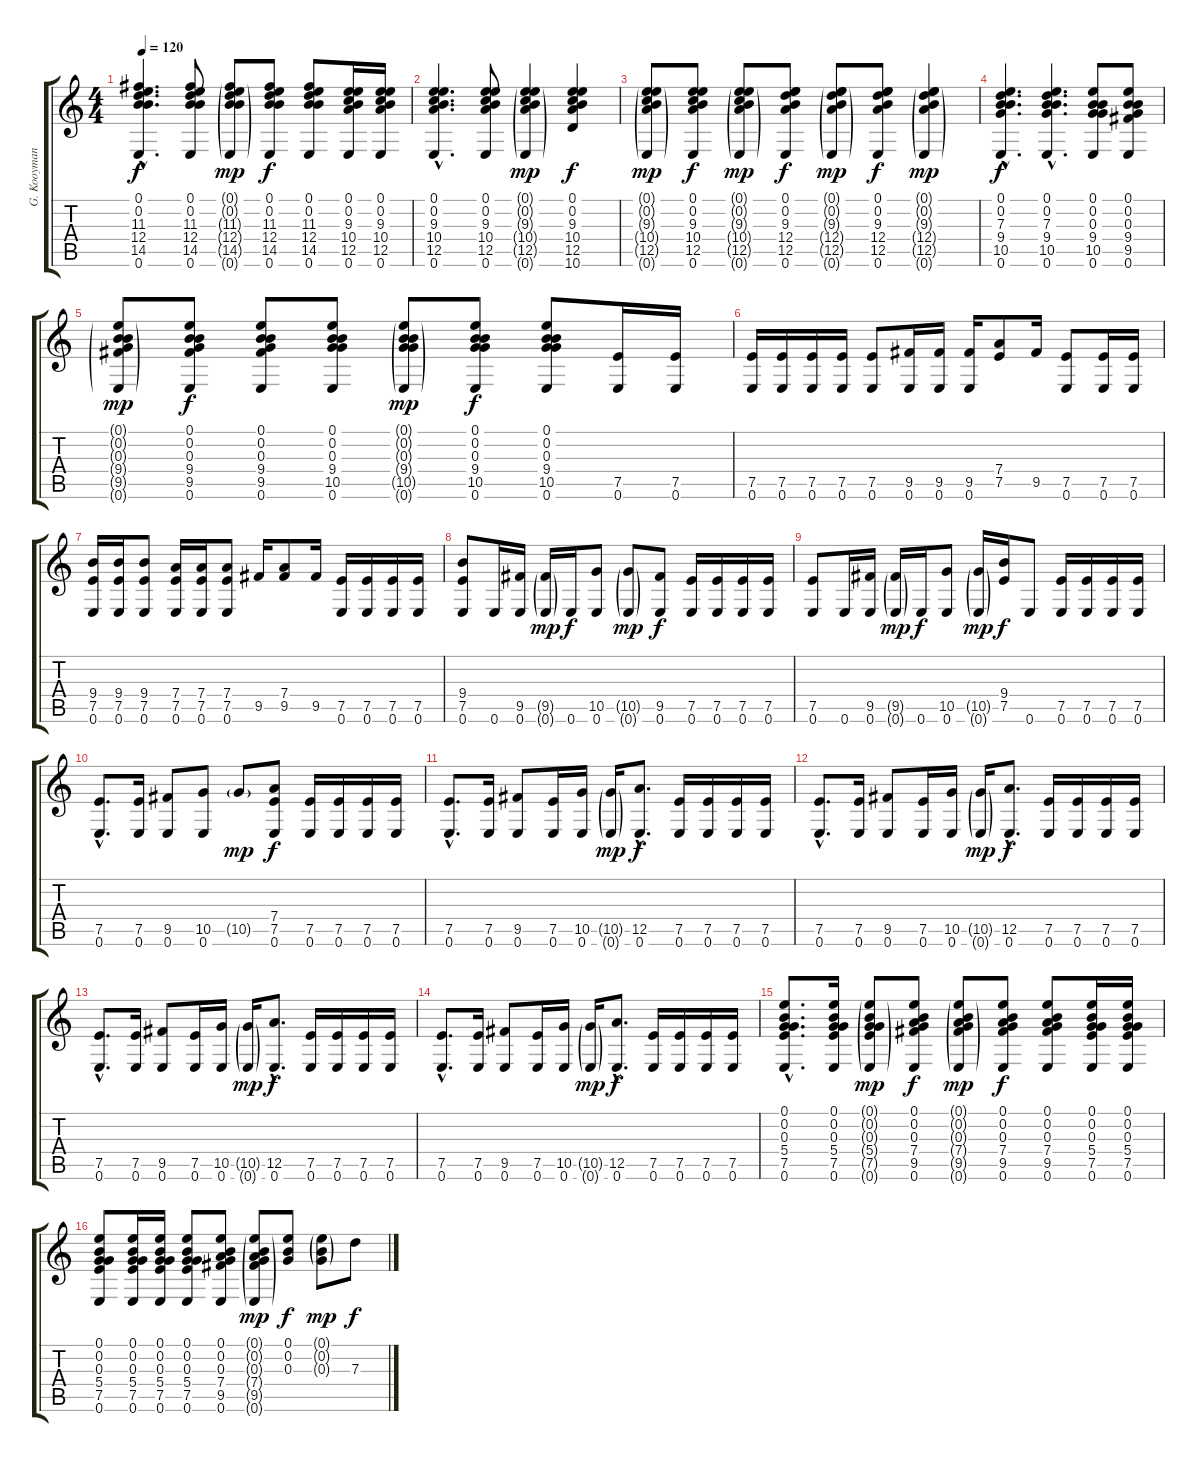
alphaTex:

\track ("G. Kooymans" "G. Kooyman") {instrument acousticguitarnylon}
\staff {score tabs}
\tuning (E4 B3 G3 D3 A2 E2) {hide}
\ts (4 4)
\tempo 120
\clef g2
\ks c
(0.1{hac} 0.2{hac} 11.3{hac} 12.4{hac} 14.5{hac} 0.6{hac}).4{d dy f} (0.1 0.2 11.3 12.4 14.5 0.6).8 (0.1{g} 0.2{g} 11.3{g} 12.4{g} 14.5{g} 0.6{g}).8{dy mp} (0.1 0.2 11.3 12.4 14.5 0.6).8{dy f} (0.1 0.2 11.3 12.4 14.5 0.6).8 (0.1 0.2 9.3 10.4 12.5 0.6).16 (0.1 0.2 9.3 10.4 12.5 0.6).16 |
(0.1{hac} 0.2{hac} 9.3{hac} 10.4{hac} 12.5{hac} 0.6{hac}).4{d} (0.1 0.2 9.3 10.4 12.5 0.6).8 (0.1{g} 0.2{g} 9.3{g} 10.4{g} 12.5{g} 0.6{g}).4{dy mp} (0.1 0.2 9.3 10.4 12.5 10.6).4{dy f} |
(0.1{g} 0.2{g} 9.3{g} 10.4{g} 12.5{g} 0.6{g}).8{dy mp} (0.1 0.2 9.3 10.4 12.5 0.6).8{dy f} (0.1{g} 0.2{g} 9.3{g} 10.4{g} 12.5{g} 0.6{g}).8{dy mp} (0.1 0.2 9.3 12.4 12.5 0.6).8{dy f} (0.1{g} 0.2{g} 9.3{g} 12.4{g} 12.5{g} 0.6{g}).8{dy mp} (0.1 0.2 9.3 12.4 12.5 0.6).8{dy f} (0.1{g} 0.2{g} 9.3{g} 12.4{g} 12.5{g} 0.6{g}).4{dy mp} |
(0.1{hac} 0.2{hac} 7.3{hac} 9.4{hac} 10.5{hac} 0.6{hac}).4{d dy f} (0.1{hac} 0.2{hac} 7.3{hac} 9.4{hac} 10.5{hac} 0.6{hac}).4{d} (0.1 0.2 0.3 9.4 10.5 0.6).8 (0.1 0.2 0.3 9.4 9.5 0.6).8 |
(0.1{g} 0.2{g} 0.3{g} 9.4{g} 9.5{g} 0.6{g}).8{dy mp} (0.1 0.2 0.3 9.4 9.5 0.6).8{dy f} (0.1 0.2 0.3 9.4 9.5 0.6).8 (0.1 0.2 0.3 9.4 10.5 0.6).8 (0.1{g} 0.2{g} 0.3{g} 9.4{g} 10.5{g} 0.6{g}).8{dy mp} (0.1 0.2 0.3 9.4 10.5 0.6).8{dy f} (0.1 0.2 0.3 9.4 10.5 0.6).8 (7.5 0.6).16 (7.5 0.6).16 |
(7.5 0.6).16 (7.5 0.6).16 (7.5 0.6).16 (7.5 0.6).16 (7.5 0.6).8 (9.5 0.6).16 (9.5 0.6).16 (9.5 0.6).16 (7.4 7.5).8 9.5.16 (7.5 0.6).8 (7.5 0.6).16 (7.5 0.6).16 |
(9.4 7.5 0.6).16 (9.4 7.5 0.6).16 (9.4 7.5 0.6).8 (7.4 7.5 0.6).16 (7.4 7.5 0.6).16 (7.4 7.5 0.6).8 9.5.16 (7.4 9.5).8 9.5.16 (7.5 0.6).16 (7.5 0.6).16 (7.5 0.6).16 (7.5 0.6).16 |
(9.4 7.5 0.6).8 0.6.16 (9.5 0.6).16 (9.5{g} 0.6{g}).16{dy mp} 0.6.16{dy f} (10.5 0.6).8 (10.5{g} 0.6{g}).8{dy mp} (9.5 0.6).8{dy f} (7.5 0.6).16 (7.5 0.6).16 (7.5 0.6).16 (7.5 0.6).16 |
(7.5 0.6).8 0.6.16 (9.5 0.6).16 (9.5{g} 0.6{g}).16{dy mp} 0.6.16{dy f} (10.5 0.6).8 (10.5{g} 0.6{g}).16{dy mp} (9.4 7.5).16{dy f} 0.6.8 (7.5 0.6).16 (7.5 0.6).16 (7.5 0.6).16 (7.5 0.6).16 |
(7.5{hac} 0.6{hac}).8{d} (7.5 0.6).16 (9.5 0.6).8 (10.5 0.6).8 10.5{g}.8{dy mp} (7.4 7.5 0.6).8{dy f} (7.5 0.6).16 (7.5 0.6).16 (7.5 0.6).16 (7.5 0.6).16 |
(7.5{hac} 0.6{hac}).8{d} (7.5 0.6).16 (9.5 0.6).8 (7.5 0.6).16 (10.5 0.6).16 (10.5{g} 0.6{g}).16{dy mp} (12.5{hac} 0.6{hac}).8{d dy f} (7.5 0.6).16 (7.5 0.6).16 (7.5 0.6).16 (7.5 0.6).16 |
(7.5{hac} 0.6{hac}).8{d} (7.5 0.6).16 (9.5 0.6).8 (7.5 0.6).16 (10.5 0.6).16 (10.5{g} 0.6{g}).16{dy mp} (12.5{hac} 0.6{hac}).8{d dy f} (7.5 0.6).16 (7.5 0.6).16 (7.5 0.6).16 (7.5 0.6).16 |
(7.5{hac} 0.6{hac}).8{d} (7.5 0.6).16 (9.5 0.6).8 (7.5 0.6).16 (10.5 0.6).16 (10.5{g} 0.6{g}).16{dy mp} (12.5{hac} 0.6{hac}).8{d dy f} (7.5 0.6).16 (7.5 0.6).16 (7.5 0.6).16 (7.5 0.6).16 |
(7.5{hac} 0.6{hac}).8{d} (7.5 0.6).16 (9.5 0.6).8 (7.5 0.6).16 (10.5 0.6).16 (10.5{g} 0.6{g}).16{dy mp} (12.5{hac} 0.6{hac}).8{d dy f} (7.5 0.6).16 (7.5 0.6).16 (7.5 0.6).16 (7.5 0.6).16 |
(0.1{hac} 0.2{hac} 0.3{hac} 5.4{hac} 7.5{hac} 0.6{hac}).8{d} (0.1 0.2 0.3 5.4 7.5 0.6).16 (0.1{g} 0.2{g} 0.3{g} 5.4{g} 7.5{g} 0.6{g}).8{dy mp} (0.1 0.2 0.3 7.4 9.5 0.6).8{dy f} (0.1{g} 0.2{g} 0.3{g} 7.4{g} 9.5{g} 0.6{g}).8{dy mp} (0.1 0.2 0.3 7.4 9.5 0.6).8{dy f} (0.1 0.2 0.3 7.4 9.5 0.6).8 (0.1 0.2 0.3 5.4 7.5 0.6).16 (0.1 0.2 0.3 5.4 7.5 0.6).16 |
(0.1 0.2 0.3 5.4 7.5 0.6).8 (0.1 0.2 0.3 5.4 7.5 0.6).16 (0.1 0.2 0.3 5.4 7.5 0.6).16 (0.1 0.2 0.3 5.4 7.5 0.6).8 (0.1 0.2 0.3 7.4 9.5 0.6).8 (0.1{g} 0.2{g} 0.3{g} 7.4{g} 9.5{g} 0.6{g}).8{dy mp} (0.1 0.2 0.3).8{dy f} (0.1{g} 0.2{g} 0.3{g}).8{dy mp} 7.3.8{dy f}
